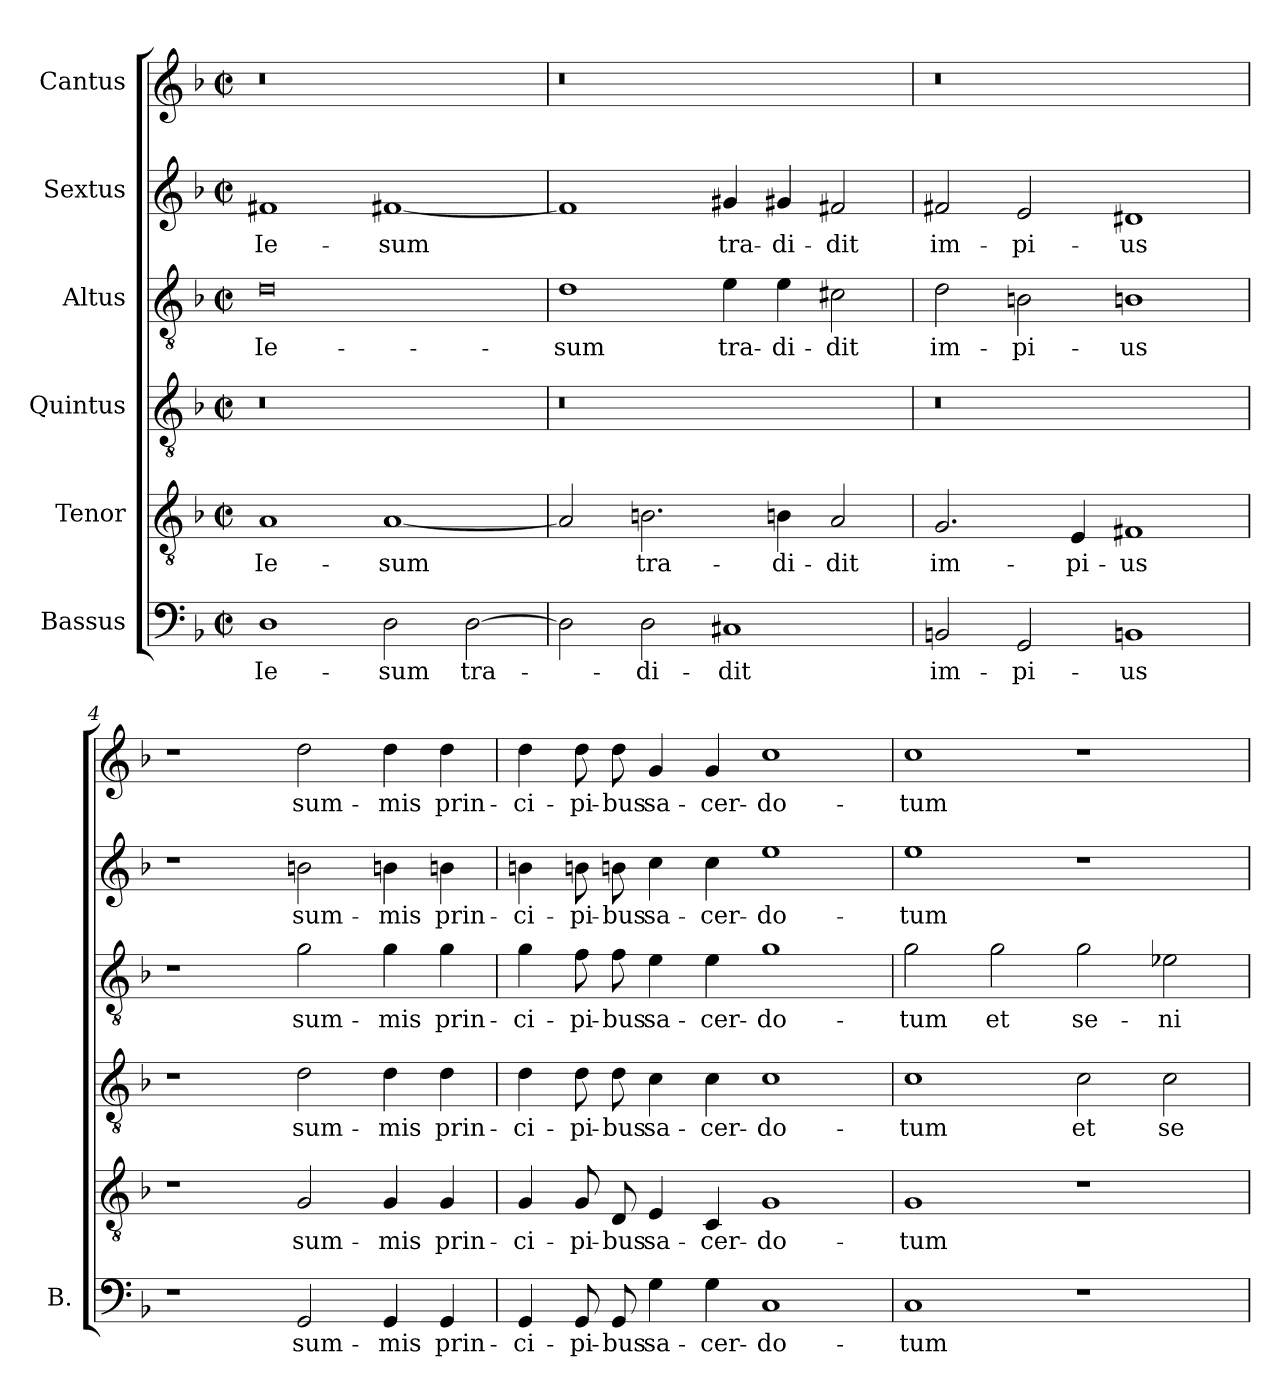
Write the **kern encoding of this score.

**kern	**text	**kern	**text	**kern	**text	**kern	**text	**kern	**text	**kern	**text
*part6	*part6	*part5	*part5	*part4	*part4	*part3	*part3	*part2	*part2	*part1	*part1
*staff6	*staff6	*staff5	*staff5	*staff4	*staff4	*staff3	*staff3	*staff2	*staff2	*staff1	*staff1
*I"Bassus	*	*I"Tenor	*	*I"Quintus	*	*I"Altus	*	*I"Sextus	*	*I"Cantus	*
*I'B.	*	*	*	*	*	*	*	*	*	*	*
*clefF4	*	*clefGv2	*	*clefGv2	*	*clefGv2	*	*clefG2	*	*clefG2	*
*k[b-]	*	*k[b-]	*	*k[b-]	*	*k[b-]	*	*k[b-]	*	*k[b-]	*
*F:	*	*F:	*	*F:	*	*F:	*	*F:	*	*F:	*
*M2/2	*	*M2/2	*	*M2/2	*	*M2/2	*	*M2/2	*	*M2/2	*
*met(c|)	*	*met(c|)	*	*met(c|)	*	*met(c|)	*	*met(c|)	*	*met(c|)	*
=1	=1	=1	=1	=1	=1	=1	=1	=1	=1	=1	=1
!	!	!	!	!LO:N:vis=0	!	!	!	!	!	!LO:N:vis=0	!
1D\	Ie-	1A/	Ie-	1r	.	0d\	Ie-	1f#X/	Ie-	1r	.
2D\	-sum	[1A/	-sum	1ryy	.	.	.	[1f#X/	-sum	1ryy	.
[2D\	tra-	.	.	.	.	.	.	.	.	.	.
=2	=2	=2	=2	=2	=2	=2	=2	=2	=2	=2	=2
!	!	!	!	!LO:N:vis=0	!	!	!	!	!	!LO:N:vis=0	!
2D\]	.	2A/]	.	1r	.	1d\	-sum	1f#/]	.	1r	.
2D\	-di-	2.Bn\	tra-	.	.	.	.	.	.	.	.
1C#X/	-dit	.	.	1ryy	.	4e\	tra-	4g#X/	tra-	1ryy	.
.	.	4Bn\	-di-	.	.	4e\	-di-	4g#X/	-di-	.	.
.	.	2A/	-dit	.	.	2c#X\	-dit	2f#X/	-dit	.	.
=3	=3	=3	=3	=3	=3	=3	=3	=3	=3	=3	=3
!	!	!	!	!LO:N:vis=0	!	!	!	!	!	!LO:N:vis=0	!
2BBn/	im-	2.G/	im-	1r	.	2d\	im-	2f#X/	im-	1r	.
2GG/	-pi-	.	.	.	.	2Bn\	-pi-	2e/	-pi-	.	.
.	.	4E/	-pi-	.	.	.	.	.	.	.	.
1BBn/	-us	1F#X/	-us	1ryy	.	1Bn\	-us	1d#X/	-us	1ryy	.
=4	=4	=4	=4	=4	=4	=4	=4	=4	=4	=4	=4
1r	.	1r	.	1r	.	1r	.	1r	.	1r	.
2GG/	sum-	2G/	sum-	2d\	sum-	2g\	sum-	2bn\	sum-	2dd\	sum-
4GG/	-mis	4G/	-mis	4d\	-mis	4g\	-mis	4bn\	-mis	4dd\	-mis
4GG/	prin-	4G/	prin-	4d\	prin-	4g\	prin-	4bn\	prin-	4dd\	prin-
=5	=5	=5	=5	=5	=5	=5	=5	=5	=5	=5	=5
4GG/	-ci-	4G/	-ci-	4d\	-ci-	4g\	-ci-	4bn\	-ci-	4dd\	-ci-
8GG/	-pi-	8G/	-pi-	8d\	-pi-	8f\	-pi-	8bn\	-pi-	8dd\	-pi-
8GG/	-bus	8D/	-bus	8d\	-bus	8f\	-bus	8bn\	-bus	8dd\	-bus
4G\	sa-	4E/	sa-	4c\	sa-	4e\	sa-	4cc\	sa-	4g/	sa-
4G\	-cer-	4C/	-cer-	4c\	-cer-	4e\	-cer-	4cc\	-cer-	4g/	-cer-
1C/	-do-	1G/	-do-	1c\	-do-	1g\	-do-	1ee\	-do-	1cc\	-do-
=6	=6	=6	=6	=6	=6	=6	=6	=6	=6	=6	=6
1C/	-tum	1G/	-tum	1c\	-tum	2g\	-tum	1ee\	-tum	1cc\	-tum
.	.	.	.	.	.	2g\	et	.	.	.	.
1r	.	1r	.	2c\	et	2g\	se-	1r	.	1r	.
.	.	.	.	2c\	se-	2e-X\	-ni-	.	.	.	.
=	=	=	=	=	=	=	=	=	=	=	=
*-	*-	*-	*-	*-	*-	*-	*-	*-	*-	*-	*-
